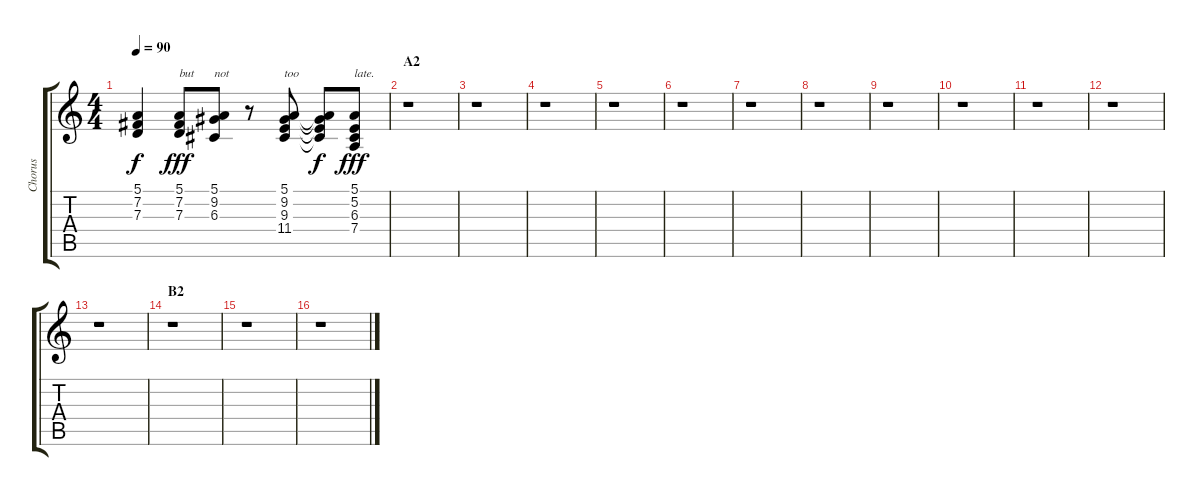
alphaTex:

\track ("Chorus" "Chorus") {instrument choiraahs}
\staff {score tabs}
\tuning (E4 B3 G3 D3 A2 E2) {hide}
\ts (4 4)
\tempo 90
\clef g2
\ks c
(5.1{t} 7.2{t} 7.3{t}).4{dy f} (5.1 7.2 7.3).8{txt "but" dy fff} (5.1 9.2 6.3).8{txt "not"} r.8 (5.1 9.2 9.3 11.4).8{txt "too"} (5.1{t} 9.2{t} 9.3{t} 11.4{t}).8{dy f} (5.1 5.2 6.3 7.4).8{txt "late." dy fff} |
\section ("" "A2")
r.1 |
r.1 |
r.1 |
r.1 |
r.1 |
r.1 |
r.1 |
r.1 |
r.1 |
r.1 |
r.1 |
r.1 |
\section ("" "B2")
r.1 |
r.1 |
r.1
